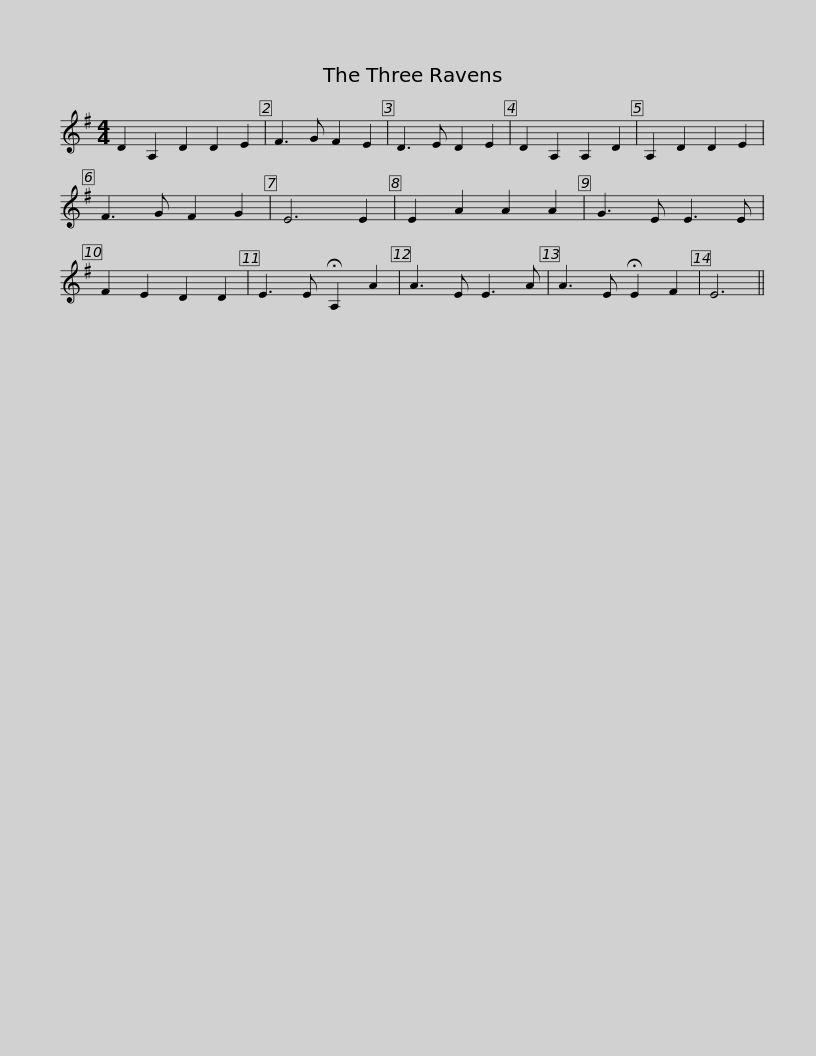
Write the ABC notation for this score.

X:1
L:1/8
M:4/4
I:linebreak $
K:Emin
V:1 treble
V:1
 D2 A,2 D2 D2 E2 | F3 G F2 E2 | D3 E D2 E2 | D2 A,2 A,2 D2 | A,2 D2 D2 E2 | %5
 F3 G F2 G2 | E6 E2 | E2 A2 A2 A2 |$ G3 E E3 E | F2 E2 D2 D2 | %10
 E3 E !fermata!A,2 A2 | A3 E E3 A | A3 E !fermata!E2 F2 | E6 || %14
